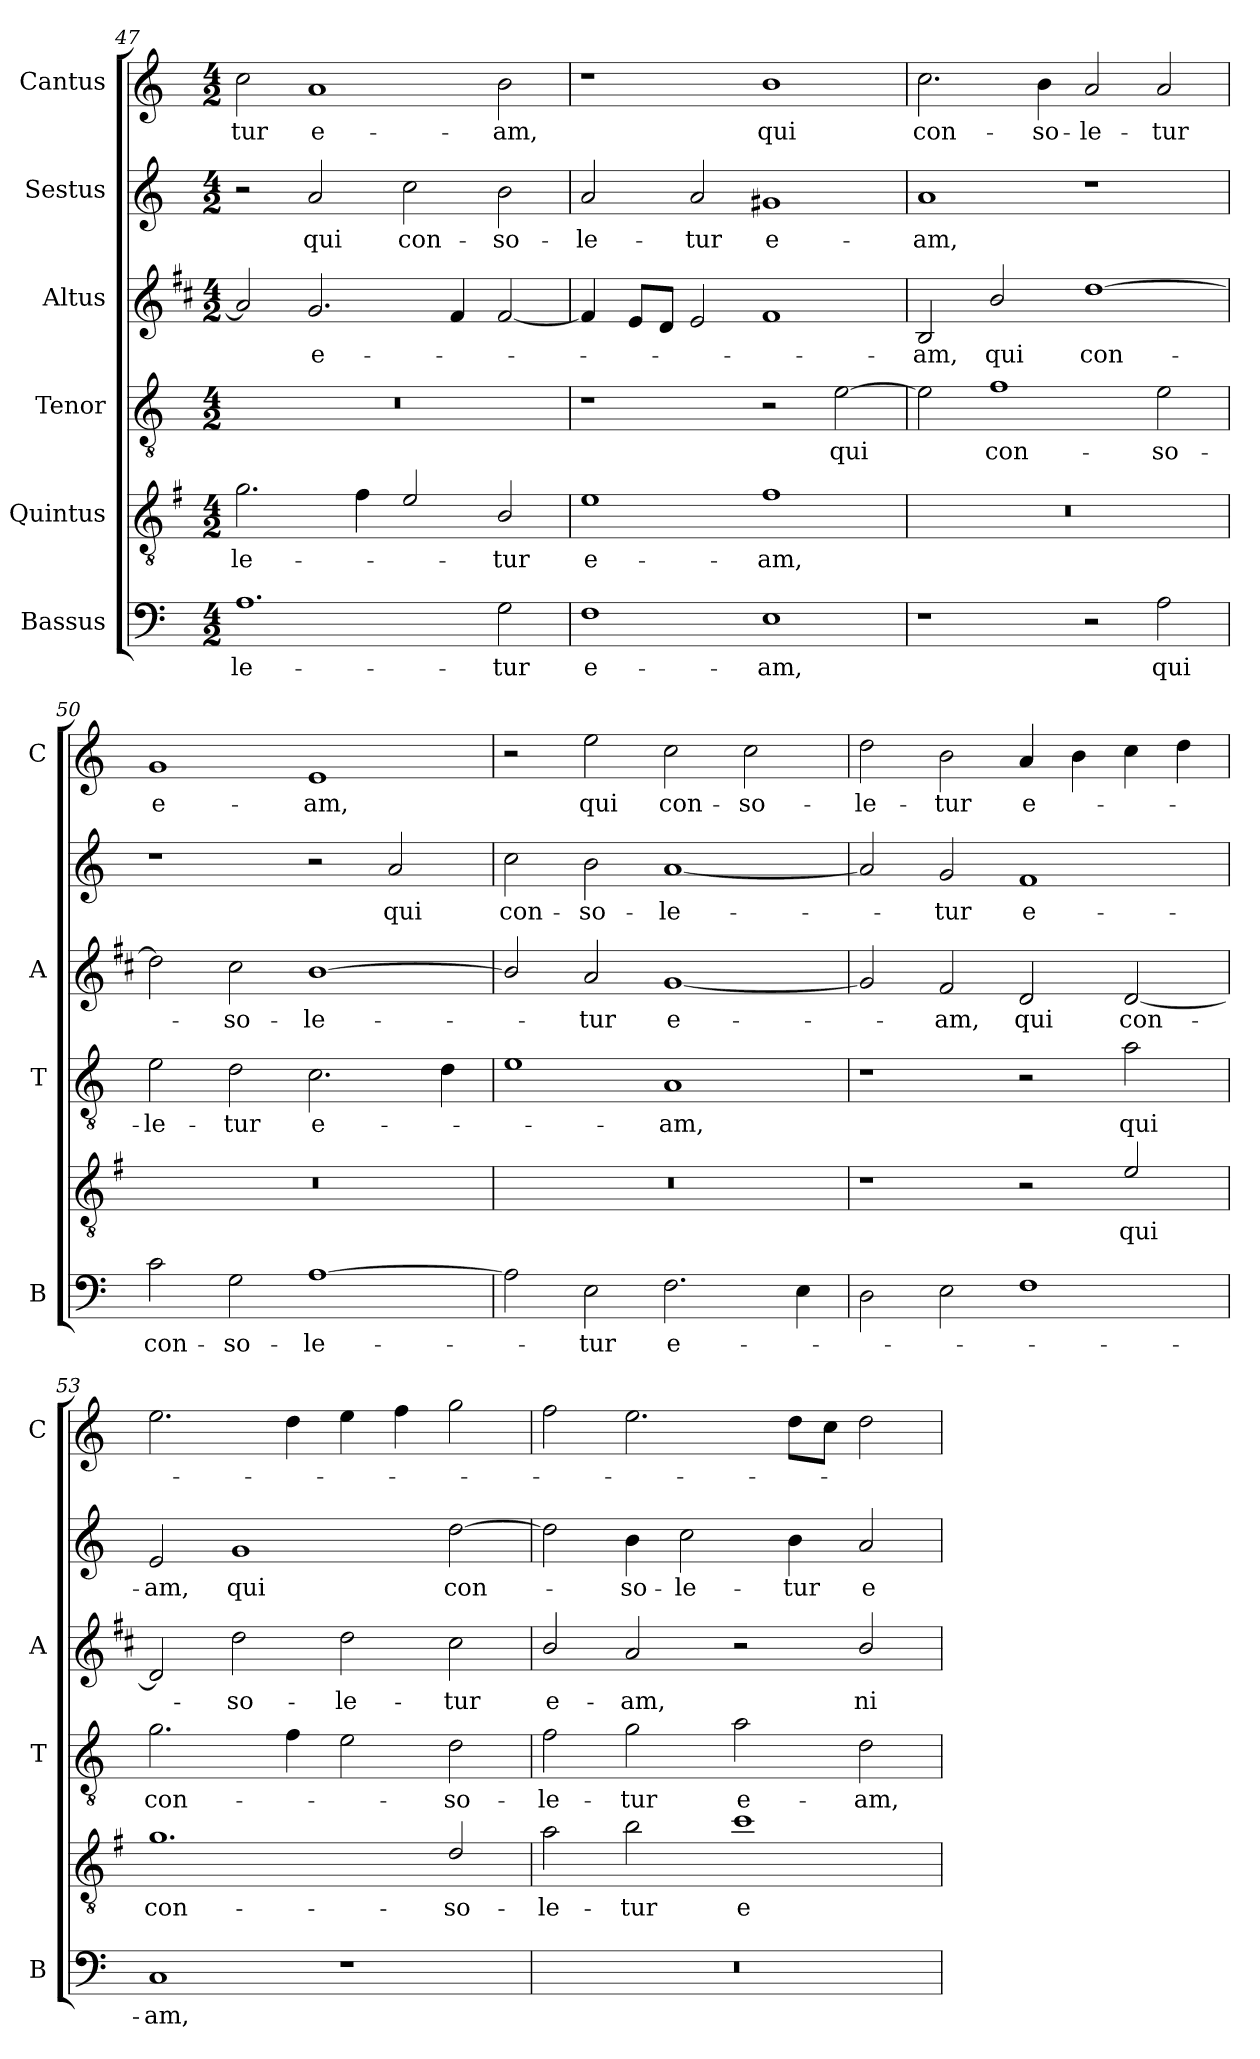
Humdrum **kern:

**kern	**text	**kern	**text	**kern	**text	**kern	**text	**kern	**text	**kern	**text
*part6	*part6	*part5	*part5	*part4	*part4	*part3	*part3	*part2	*part2	*part1	*part1
*staff6	*staff6	*staff5	*staff5	*staff4	*staff4	*staff3	*staff3	*staff2	*staff2	*staff1	*staff1
*I"Bassus	*	*I"Quintus	*	*I"Tenor	*	*I"Altus	*	*I"Sestus	*	*I"Cantus	*
*I'B	*	*	*	*I'T	*	*I'A	*	*	*	*I'C	*
*clefF4	*	*clefGv2	*	*clefGv2	*	*clefG2	*	*clefG2	*	*clefG2	*
*	*	*ITrd4c7	*	*	*	*ITrd1c2	*	*	*	*	*
*k[]	*	*k[]	*	*k[]	*	*k[]	*	*k[]	*	*k[]	*
*C:	*	*C:	*	*C:	*	*C:	*	*C:	*	*C:	*
*M4/2	*	*M4/2	*	*M4/2	*	*M4/2	*	*M4/2	*	*M4/2	*
=47	=47	=47	=47	=47	=47	=47	=47	=47	=47	=47	=47
!	!LO:LY:b	!	!LO:LY:b	!	!	!	!	!	!	!	!LO:LY:b
1.A	-le-	2.c\	-le-	0r	.	2g/]	.	2r	.	2cc\	-tur
!	!	!	!	!	!	!	!LO:LY:b	!	!LO:LY:b	!	!LO:LY:b
.	.	.	.	.	.	2.f/	e-	2a/	qui	1a	e-
.	.	4B\	.	.	.	.	.	.	.	.	.
!	!	!	!	!	!	!	!	!	!LO:LY:b	!	!
.	.	2A/	.	.	.	.	.	2cc\	con-	.	.
.	.	.	.	.	.	4e/	.	.	.	.	.
!	!LO:LY:b	!	!LO:LY:b	!	!	!	!	!	!LO:LY:b	!	!LO:LY:b
2G\	-tur	2E/	-tur	.	.	[2e/	.	2b\	-so-	2b\	-am,
!!LO:PB:g=z
=48	=48	=48	=48	=48	=48	=48	=48	=48	=48	=48	=48
!	!LO:LY:b	!	!LO:LY:b	!	!	!	!	!	!LO:LY:b	!	!
1F	e-	1A	e-	1r	.	4e/]	.	2a/	-le-	1r	.
.	.	.	.	.	.	8d/L	.	.	.	.	.
.	.	.	.	.	.	8c/J	.	.	.	.	.
!	!	!	!	!	!	!	!	!	!LO:LY:b	!	!
.	.	.	.	.	.	2d/	.	2a/	-tur	.	.
!	!LO:LY:b	!	!LO:LY:b	!	!	!	!	!	!LO:LY:b	!	!LO:LY:b
1E	-am,	1B	-am,	2r	.	1e	.	1g#X	e-	1b	qui
!	!	!	!	!	!LO:LY:b	!	!	!	!	!	!
.	.	.	.	[2e\	qui	.	.	.	.	.	.
=49	=49	=49	=49	=49	=49	=49	=49	=49	=49	=49	=49
!	!	!	!	!	!	!	!LO:LY:b	!	!LO:LY:b	!	!LO:LY:b
1r	.	0r	.	2e\]	.	2A/	-am,	1a	-am,	2.cc\	con-
!	!	!	!	!	!LO:LY:b	!	!LO:LY:b	!	!	!	!
.	.	.	.	1f	con-	2a/	qui	.	.	.	.
!	!	!	!	!	!	!	!	!	!	!	!LO:LY:b
.	.	.	.	.	.	.	.	.	.	4b\	-so-
!	!	!	!	!	!	!	!LO:LY:b	!	!	!	!LO:LY:b
2r	.	.	.	.	.	[1cc	con-	1r	.	2a/	-le-
!	!LO:LY:b	!	!	!	!LO:LY:b	!	!	!	!	!	!LO:LY:b
2A\	qui	.	.	2e\	-so-	.	.	.	.	2a/	-tur
=50	=50	=50	=50	=50	=50	=50	=50	=50	=50	=50	=50
!	!LO:LY:b	!	!	!	!LO:LY:b	!	!	!	!	!	!LO:LY:b
2c\	con-	0r	.	2e\	-le-	2cc\]	.	1r	.	1g	e-
!	!LO:LY:b	!	!	!	!LO:LY:b	!	!LO:LY:b	!	!	!	!
2G\	-so-	.	.	2d\	-tur	2b\	-so-	.	.	.	.
!	!LO:LY:b	!	!	!	!LO:LY:b	!	!LO:LY:b	!	!	!	!LO:LY:b
[1A	-le-	.	.	2.c\	e-	[1a	-le-	2r	.	1e	-am,
!	!	!	!	!	!	!	!	!	!LO:LY:b	!	!
.	.	.	.	.	.	.	.	2a/	qui	.	.
.	.	.	.	4d\	.	.	.	.	.	.	.
=51	=51	=51	=51	=51	=51	=51	=51	=51	=51	=51	=51
!	!	!	!	!	!	!	!	!	!LO:LY:b	!	!
2A\]	.	0r	.	1e	.	2a/]	.	2cc\	con-	2r	.
!	!LO:LY:b	!	!	!	!	!	!LO:LY:b	!	!LO:LY:b	!	!LO:LY:b
2E\	-tur	.	.	.	.	2g/	-tur	2b\	-so-	2ee\	qui
!	!LO:LY:b	!	!	!	!LO:LY:b	!	!LO:LY:b	!	!LO:LY:b	!	!LO:LY:b
2.F\	e-	.	.	1A	-am,	[1f	e-	[1a	-le-	2cc\	con-
!	!	!	!	!	!	!	!	!	!	!	!LO:LY:b
.	.	.	.	.	.	.	.	.	.	2cc\	-so-
4E\	.	.	.	.	.	.	.	.	.	.	.
=52	=52	=52	=52	=52	=52	=52	=52	=52	=52	=52	=52
!	!	!	!	!	!	!	!	!	!	!	!LO:LY:b
2D\	.	1r	.	1r	.	2f/]	.	2a/]	.	2dd\	-le-
!	!	!	!	!	!	!	!LO:LY:b	!	!LO:LY:b	!	!LO:LY:b
2E\	.	.	.	.	.	2e/	-am,	2g/	-tur	2b\	-tur
!	!	!	!	!	!	!	!LO:LY:b	!	!LO:LY:b	!	!LO:LY:b
1F	.	2r	.	2r	.	2c/	qui	1f	e-	4a/	e-
.	.	.	.	.	.	.	.	.	.	4b\	.
!	!	!	!LO:LY:b	!	!LO:LY:b	!	!LO:LY:b	!	!	!	!
.	.	2A/	qui	2a\	qui	[2c/	con-	.	.	4cc\	.
.	.	.	.	.	.	.	.	.	.	4dd\	.
=53	=53	=53	=53	=53	=53	=53	=53	=53	=53	=53	=53
!	!LO:LY:b	!	!LO:LY:b	!	!LO:LY:b	!	!	!	!LO:LY:b	!	!
1C	-am,	1.c	con-	2.g\	con-	2c/]	.	2e/	-am,	2.ee\	.
!	!	!	!	!	!	!	!LO:LY:b	!	!LO:LY:b	!	!
.	.	.	.	.	.	2cc\	-so-	1g	qui	.	.
.	.	.	.	4f\	.	.	.	.	.	4dd\	.
!	!	!	!	!	!	!	!LO:LY:b	!	!	!	!
1r	.	.	.	2e\	.	2cc\	-le-	.	.	4ee\	.
.	.	.	.	.	.	.	.	.	.	4ff\	.
!	!	!	!LO:LY:b	!	!LO:LY:b	!	!LO:LY:b	!	!LO:LY:b	!	!
.	.	2G/	-so-	2d\	-so-	2b\	-tur	[2dd\	con-	2gg\	.
!!LO:LB:g=z
=54	=54	=54	=54	=54	=54	=54	=54	=54	=54	=54	=54
!	!	!	!LO:LY:b	!	!LO:LY:b	!	!LO:LY:b	!	!	!	!
0r	.	2d\	-le-	2f\	-le-	2a/	e-	2dd\]	.	2ff\	.
!	!	!	!LO:LY:b	!	!LO:LY:b	!	!LO:LY:b	!	!LO:LY:b	!	!
.	.	2e\	-tur	2g\	-tur	2g/	-am,	4b\	-so-	2.ee\	.
!	!	!	!	!	!	!	!	!	!LO:LY:b	!	!
.	.	.	.	.	.	.	.	2cc\	-le-	.	.
!	!	!	!LO:LY:b	!	!LO:LY:b	!	!	!	!	!	!
.	.	1f	e-	2a\	e-	2r	.	.	.	.	.
!	!	!	!	!	!	!	!	!	!LO:LY:b	!	!
.	.	.	.	.	.	.	.	4b\	-tur	8dd\L	.
.	.	.	.	.	.	.	.	.	.	8cc\J	.
!	!	!	!	!	!LO:LY:b	!	!LO:LY:b	!	!LO:LY:b	!	!
.	.	.	.	2d\	-am,	2a/	ni-	2a/	e-	2dd\	.
=	=	=	=	=	=	=	=	=	=	=	=
*-	*-	*-	*-	*-	*-	*-	*-	*-	*-	*-	*-
